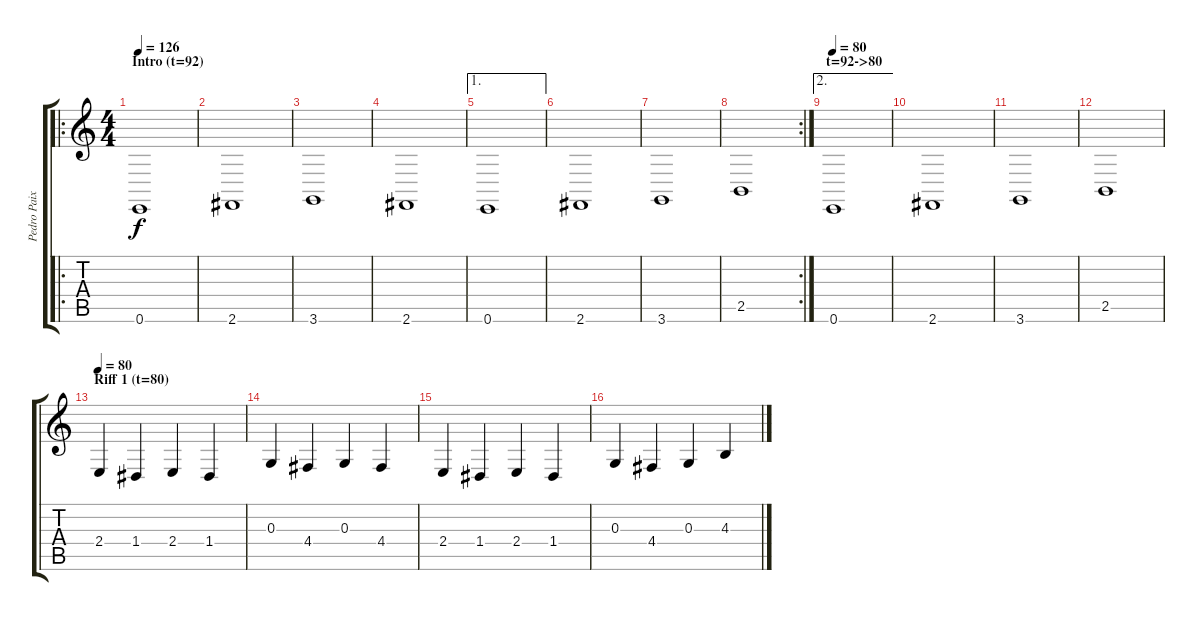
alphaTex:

\track ("Pedro Paixao - Keyboard (String 2)" "Pedro Paix") {instrument synthstrings2}
\staff {score tabs}
\tuning (E4 B3 G3 D3 A2 E2) {hide}
\ro
\ts (4 4)
\section ("" "Intro (t=92)")
\tempo 126
\tempo 92
\tempo 126
\clef g2
\ks c
0.6.1{dy f volume 12 balance 3 instrument stringensemble2} |
2.6.1 |
3.6.1 |
2.6.1 |
\ae 1
0.6.1 |
2.6.1 |
3.6.1 |
\rc 2
2.5.1 |
\ae 2
\section ("" "t=92->80")
\tempo 80
0.6.1 |
2.6.1 |
3.6.1 |
2.5.1 |
\section ("" "Riff 1 (t=80)")
\tempo 80
2.4.4{volume 12 balance 3 instrument synthstrings2} 1.4.4 2.4.4 1.4.4 |
0.3.4 4.4.4 0.3.4 4.4.4 |
2.4.4 1.4.4 2.4.4 1.4.4 |
0.3.4 4.4.4 0.3.4 4.3.4
